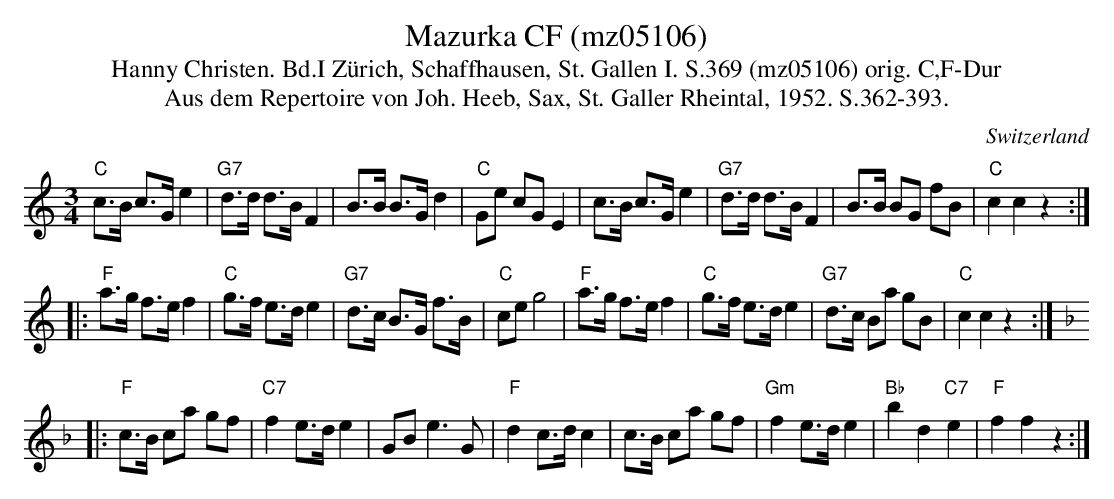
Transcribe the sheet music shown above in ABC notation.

X:1
T: Mazurka CF (mz05106)
T:Hanny Christen. Bd.I Zürich, Schaffhausen, St. Gallen I. S.369 (mz05106) orig. C,F-Dur
T: Aus dem Repertoire von Joh. Heeb, Sax, St. Galler Rheintal, 1952. S.362-393.
M:3/4
L:1/8
O:Switzerland
K:C major
"C"c>B c>G e2 | "G7"d>d d>B F2 | B>B B>G d2 | "C"Ge cG E2 | c>B c>G e2 | "G7"d>d d>B F2 | B>B BG fB | "C"c2c2z2 ::
"F"a>g f>ef2 | "C"g>f e>de2 | "G7"d>c B>G f>B | "C"ceg4 | "F"a>g f>ef2 | "C"g>f e>de2 | "G7"d>c Ba gB | "C"c2c2z2:: [K:F]
"F"c>B ca gf | "C7"f2e>de2 | GB e3G | "F"d2 c>dc2 | c>B ca gf | "Gm"f2e>de2 | "Bb"b2d2"C7"e2 | "F"f2f2z2 :|
